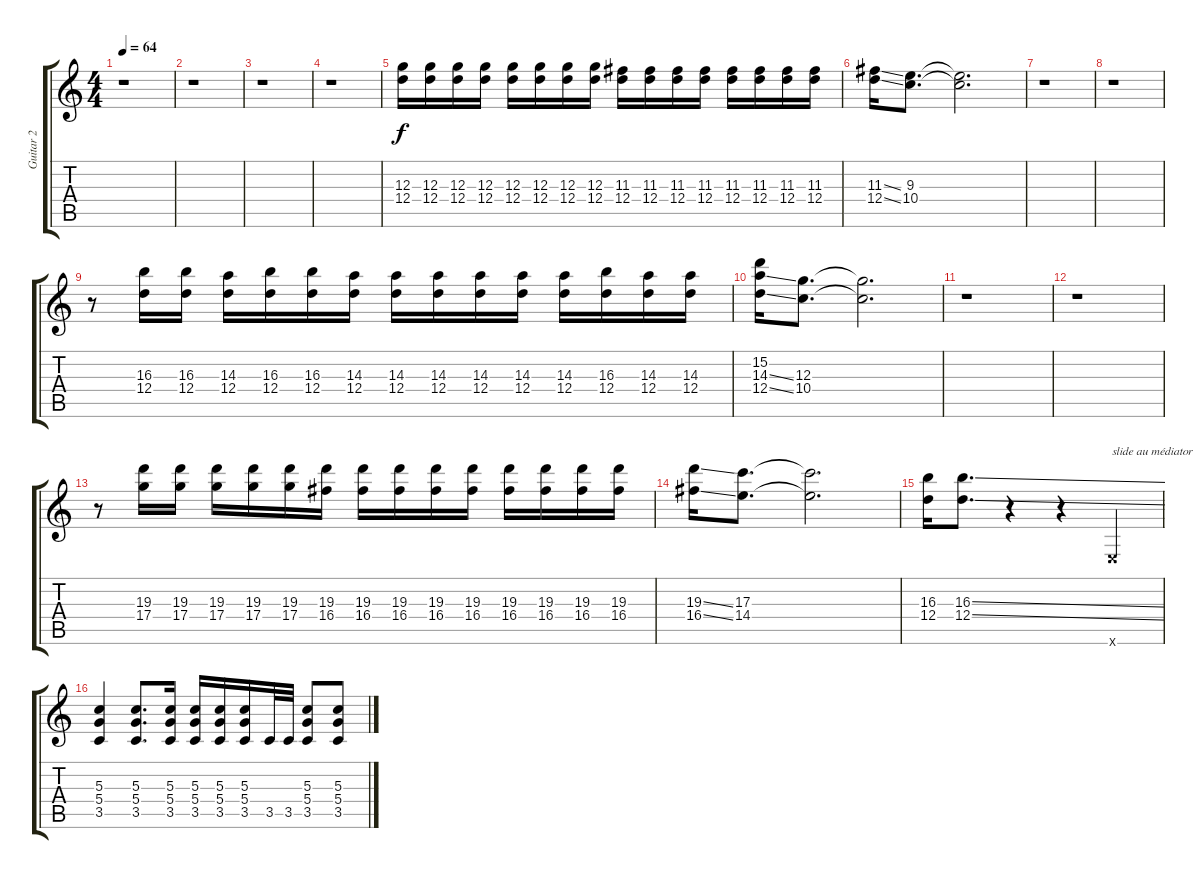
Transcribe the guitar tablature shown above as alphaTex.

\track ("Guitar 2" "Guitar 2") {instrument distortionguitar}
\staff {score tabs}
\tuning (E4 B3 G3 D3 A2 E2) {hide}
\ts (4 4)
\tempo 64
\clef g2
\ks c
r.1{dy f} |
r.1 |
r.1 |
r.1 |
(12.3 12.4).16 (12.3 12.4).16 (12.3 12.4).16 (12.3 12.4).16 (12.3 12.4).16 (12.3 12.4).16 (12.3 12.4).16 (12.3 12.4).16 (11.3 12.4).16 (11.3 12.4).16 (11.3 12.4).16 (11.3 12.4).16 (11.3 12.4).16 (11.3 12.4).16 (11.3 12.4).16 (11.3 12.4).16 |
(11.3{ss} 12.4{ss}).16 (9.3 10.4).8{d} (9.3{t} 10.4{t}).2{d} |
r.1 |
r.1 |
r.8 (16.3 12.4).16 (16.3 12.4).16 (14.3 12.4).16 (16.3 12.4).16 (16.3 12.4).16 (14.3 12.4).16 (14.3 12.4).16 (14.3 12.4).16 (14.3 12.4).16 (14.3 12.4).16 (14.3 12.4).16 (16.3 12.4).16 (14.3 12.4).16 (14.3 12.4).16 |
(15.2 14.3{ss} 12.4{ss}).16 (12.3 10.4).8{d} (12.3{t} 10.4{t}).2{d} |
r.1 |
r.1 |
r.8 (19.3 17.4).16 (19.3 17.4).16 (19.3 17.4).16 (19.3 17.4).16 (19.3 17.4).16 (19.3 16.4).16 (19.3 16.4).16 (19.3 16.4).16 (19.3 16.4).16 (19.3 16.4).16 (19.3 16.4).16 (19.3 16.4).16 (19.3 16.4).16 (19.3 16.4).16 |
(19.3{ss} 16.4{ss}).16 (17.3 14.4).8{d} (17.3{t} 14.4{t}).2{d} |
(16.3 12.4).16 (16.3{ss} 12.4{ss}).8{d} r.4 r.4 0.6{x}.4{txt "slide au médiator"} |
(5.3 5.4 3.5).4 (5.3 5.4 3.5).8{d} (5.3 5.4 3.5).16 (5.3 5.4 3.5).16 (5.3 5.4 3.5).16 (5.3 5.4 3.5).16 3.5.32 3.5.32 (5.3 5.4 3.5).8 (5.3 5.4 3.5).8
